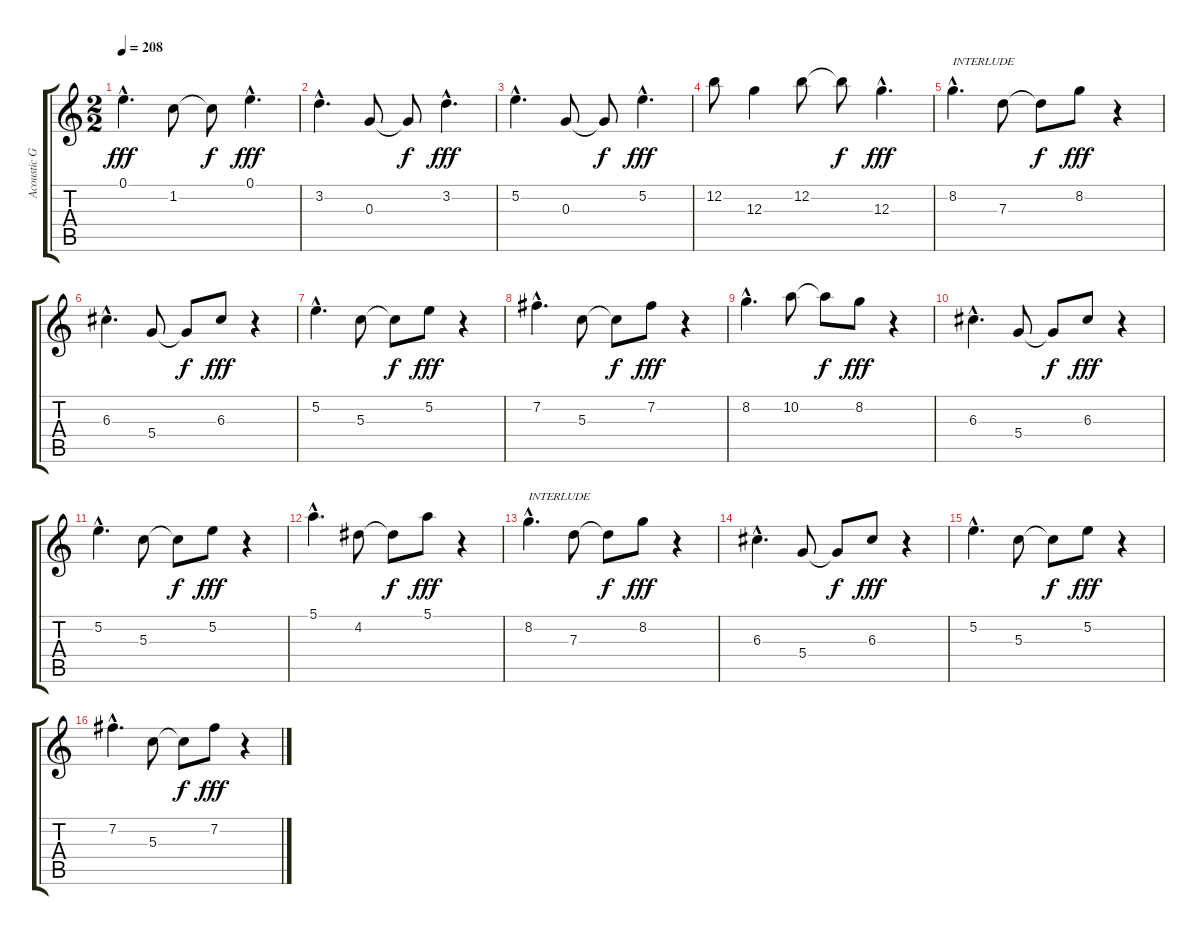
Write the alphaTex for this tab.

\track ("Acoustic Guitar" "Acoustic G") {instrument acousticguitarsteel}
\staff {score tabs}
\tuning (E4 B3 G3 D3 A2 E2) {hide}
\ts (2 2)
\tempo 208
\clef g2
\ks c
0.1{hac}.4{d dy fff} 1.2.8 1.2{t}.8{dy f} 0.1{hac}.4{d dy fff} |
3.2{hac}.4{d} 0.3.8 0.3{t}.8{dy f} 3.2{hac}.4{d dy fff} |
5.2{hac}.4{d} 0.3.8 0.3{t}.8{dy f} 5.2{hac}.4{d dy fff} |
12.2.8 12.3.4 12.2.8 12.2{t}.8{dy f} 12.3{hac}.4{d dy fff} |
8.2{hac}.4{d txt "INTERLUDE"} 7.3.8 7.3{t}.8{dy f} 8.2.8{dy fff} r.4 |
6.3{hac}.4{d} 5.4.8 5.4{t}.8{dy f} 6.3.8{dy fff} r.4 |
5.2{hac}.4{d} 5.3.8 5.3{t}.8{dy f} 5.2.8{dy fff} r.4 |
7.2{hac}.4{d} 5.3.8 5.3{t}.8{dy f} 7.2.8{dy fff} r.4 |
8.2{hac}.4{d} 10.2.8 10.2{t}.8{dy f} 8.2.8{dy fff} r.4 |
6.3{hac}.4{d} 5.4.8 5.4{t}.8{dy f} 6.3.8{dy fff} r.4 |
5.2{hac}.4{d} 5.3.8 5.3{t}.8{dy f} 5.2.8{dy fff} r.4 |
5.1{hac}.4{d} 4.2.8 4.2{t}.8{dy f} 5.1.8{dy fff} r.4 |
8.2{hac}.4{d txt "INTERLUDE"} 7.3.8 7.3{t}.8{dy f} 8.2.8{dy fff} r.4 |
6.3{hac}.4{d} 5.4.8 5.4{t}.8{dy f} 6.3.8{dy fff} r.4 |
5.2{hac}.4{d} 5.3.8 5.3{t}.8{dy f} 5.2.8{dy fff} r.4 |
7.2{hac}.4{d} 5.3.8 5.3{t}.8{dy f} 7.2.8{dy fff} r.4
